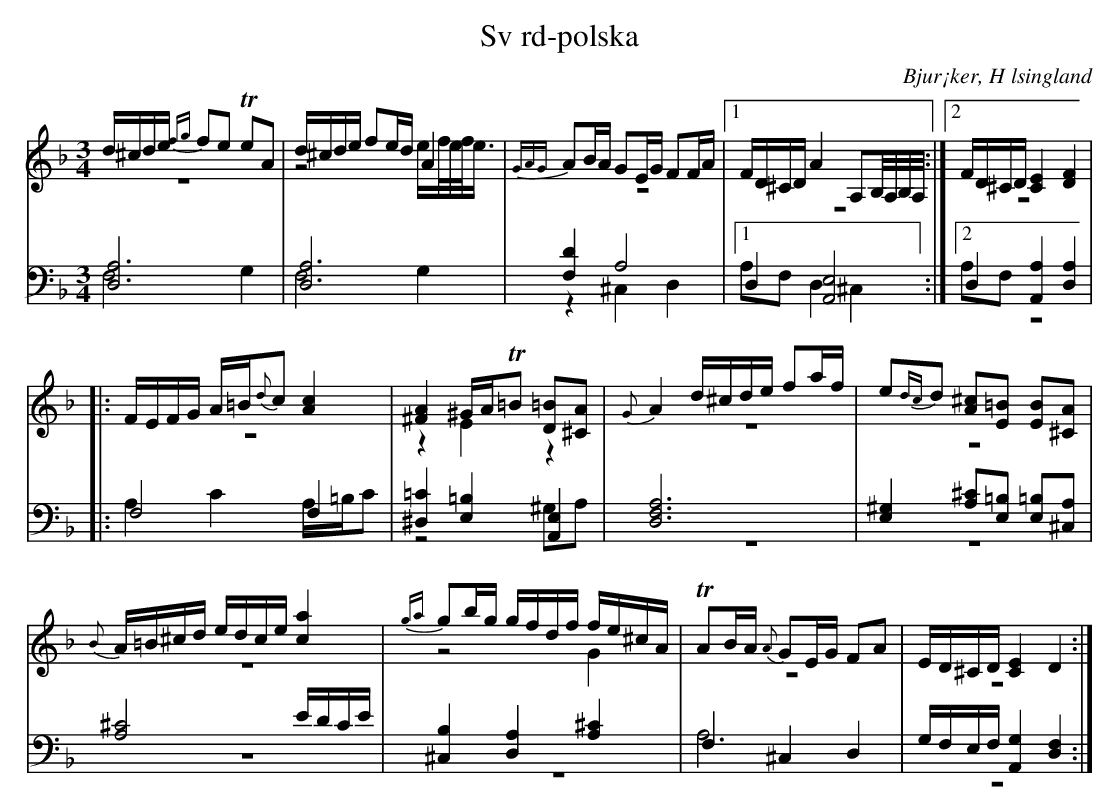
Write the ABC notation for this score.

X:1
T: Sv rd-polska
O: Bjur¡ker, H lsingland
M: 3/4
L: 1/8
K: Dm
V:1
V:2 merge
V:3
V:4 merge
V:1
d/^c/d/e/ {fg}fe TeA|d/^c/d/e/ fe/d/ A2|{GAG}AB/A/ GE/G/ FF/A/|1 F/D/^C/D/ A2 A,B,//A,//B,//A,//:|2 F/D/^C/D/ [C2E2] [D2F2]|
|:F/E/F/G/ A/=B/{d}c [A2c2]|[^F2A2] ^G/A/T=B [D=B][^CA]|{G}A2 d/^c/d/e/ fa/f/|e{dc}d [A^c][E=B] [EB][^CA]|
{B}A/=B/^c/d/ e/d/c/e/ [c2a2]|{ga}gb/g/ g/f/d/f/ f/e/^c/A/|TAB/A/ {A}GE/G/ FA|E/D/^C/D/ [C2E2] D2:|
V:2
z6|z4 e/f//e//f//e3/4|z6|1 z6:|2 z6|
|:z6|z2 E2 z2|z6|z6|
z6|z4 G2|z6|z6:|
V:3 clef=bass
[D,6A,6]|[D,6A,6]|[F,2D2] A,4|1 D,2 [A,,4E,4]:|2 D,2 [A,,2A,2] [D,2A,2]|
|:F,4 F,2|[^D,2=C2] [E,2=B,2] [A,,2E,2]|[D,6F,6A,6]|[E,2^G,2] [A,^C][E,=B,] [E,=B,][^C,A,]|
[A,4^C4] E/D/C/E/|[^C,2B,2]  [D,2A,2] [A,2^C2]|F,2 ^C,2 D,2|G,/F,/E,/F,/ [A,,2G,2] [D,2F,2]:|
V:4 clef=bass
F,4 G,2|F,4 G,2|z2 ^C,2 D,2|1 A,F, D,2 ^C,2:|2 A,F,  z4|
|:A,2 C2 A,/=B,/C|z4 ^G,A,|z6|z6|
z6|z6|A,6|z6:|
